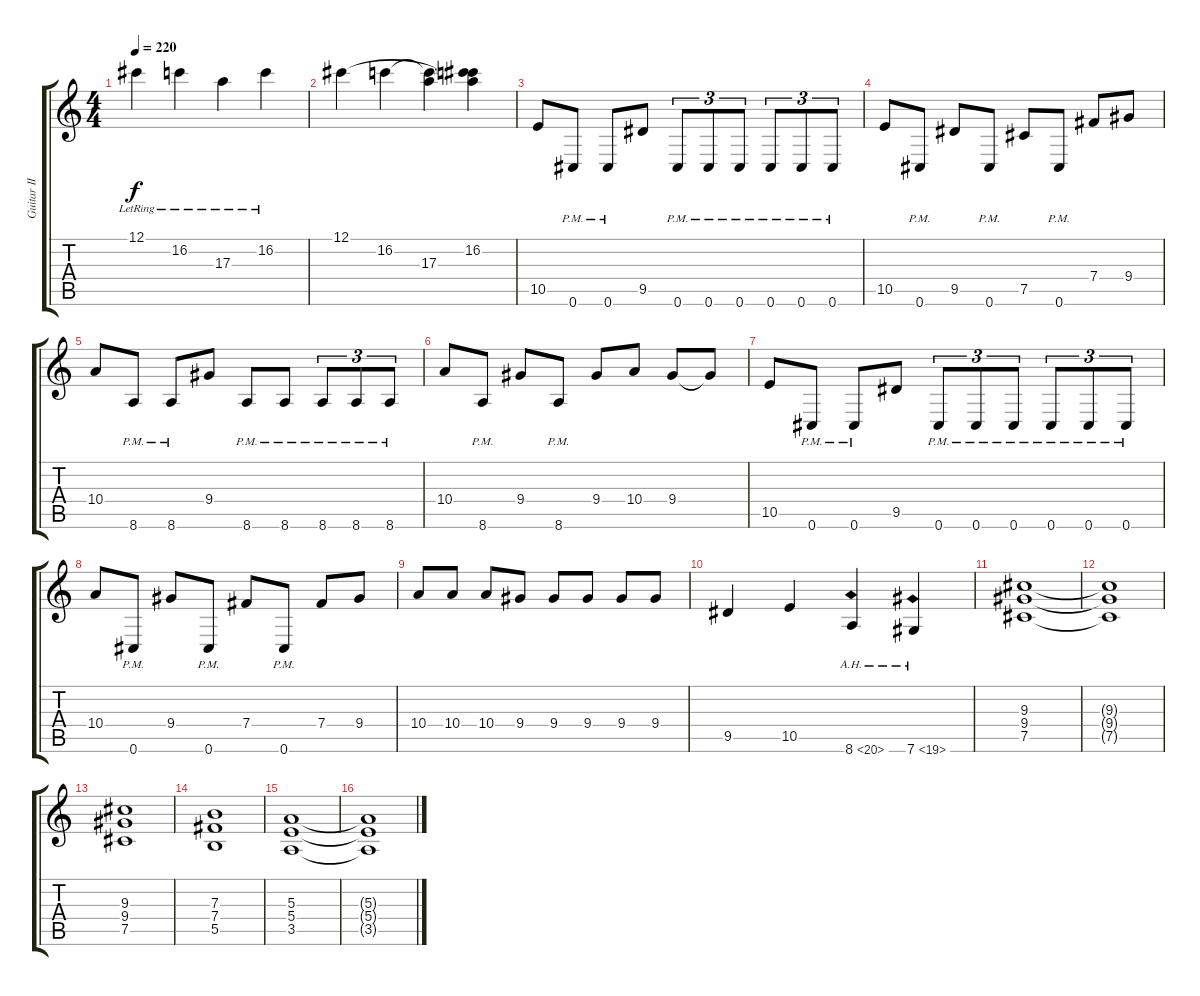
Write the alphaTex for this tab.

\track ("Guitar II" "Guitar II") {instrument distortionguitar}
\staff {score tabs}
\tuning (Db4 Ab3 E3 B2 Gb2 Db2) {hide}
\ts (4 4)
\tempo 220
\clef g2
\ks c
12.1{lr}.4{dy f volume 8} 16.2{lr}.4 17.3{lr}.4 16.2{lr}.4 |
12.1.4{volume 8} 16.2.4 (16.2{t} 17.3).4 (12.1{t} 16.2 17.3{t}).4 |
10.5.8{volume 13} 0.6{pm}.8 0.6{pm}.8 9.5.8 0.6{pm}.8{tu (3 2)} 0.6{pm}.8{tu (3 2)} 0.6{pm}.8{tu (3 2)} 0.6{pm}.8{tu (3 2)} 0.6{pm}.8{tu (3 2)} 0.6{pm}.8{tu (3 2)} |
10.5.8 0.6{pm}.8 9.5.8 0.6{pm}.8 7.5.8 0.6{pm}.8 7.4.8 9.4.8 |
10.4.8 8.6{pm}.8 8.6{pm}.8 9.4.8 8.6{pm}.8 8.6{pm}.8 8.6{pm}.8{tu (3 2)} 8.6{pm}.8{tu (3 2)} 8.6{pm}.8{tu (3 2)} |
10.4.8 8.6{pm}.8 9.4.8 8.6{pm}.8 9.4.8 10.4.8 9.4.8 9.4{t}.8 |
10.5.8 0.6{pm}.8 0.6{pm}.8 9.5.8 0.6{pm}.8{tu (3 2)} 0.6{pm}.8{tu (3 2)} 0.6{pm}.8{tu (3 2)} 0.6{pm}.8{tu (3 2)} 0.6{pm}.8{tu (3 2)} 0.6{pm}.8{tu (3 2)} |
10.4.8 0.6{pm}.8 9.4.8 0.6{pm}.8 7.4.8 0.6{pm}.8 7.4.8 9.4.8 |
10.4.8 10.4.8 10.4.8 9.4.8 9.4.8 9.4.8 9.4.8 9.4.8 |
9.5.4 10.5.4 8.6{ah 12}.4 7.6{ah 12}.4 |
(9.3 9.4 7.5).1 |
(9.3{t} 9.4{t} 7.5{t}).1 |
(9.3 9.4 7.5).1 |
(7.3 7.4 5.5).1 |
(5.3 5.4 3.5).1 |
(5.3{t} 5.4{t} 3.5{t}).1
